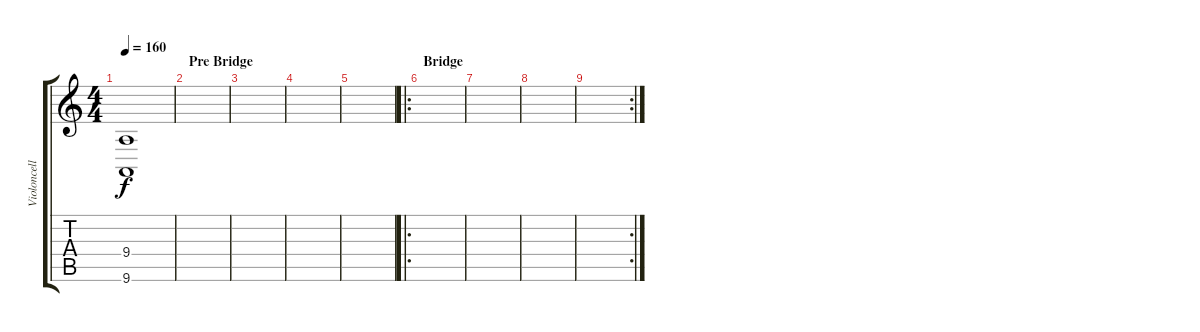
\track ("Violoncello" "Violoncell") {instrument cello}
\staff {score tabs}
\tuning (D4 A3 F3 C3 G2 C2) {hide}
\ts (4 4)
\tempo 160
\clef g2
\ks c
(9.4{t} 9.6{t}).1{dy f} |
\section ("" "Pre Bridge")
|
|
|
|
\ro
\section ("" "Bridge")
|
|
|
\rc 2
